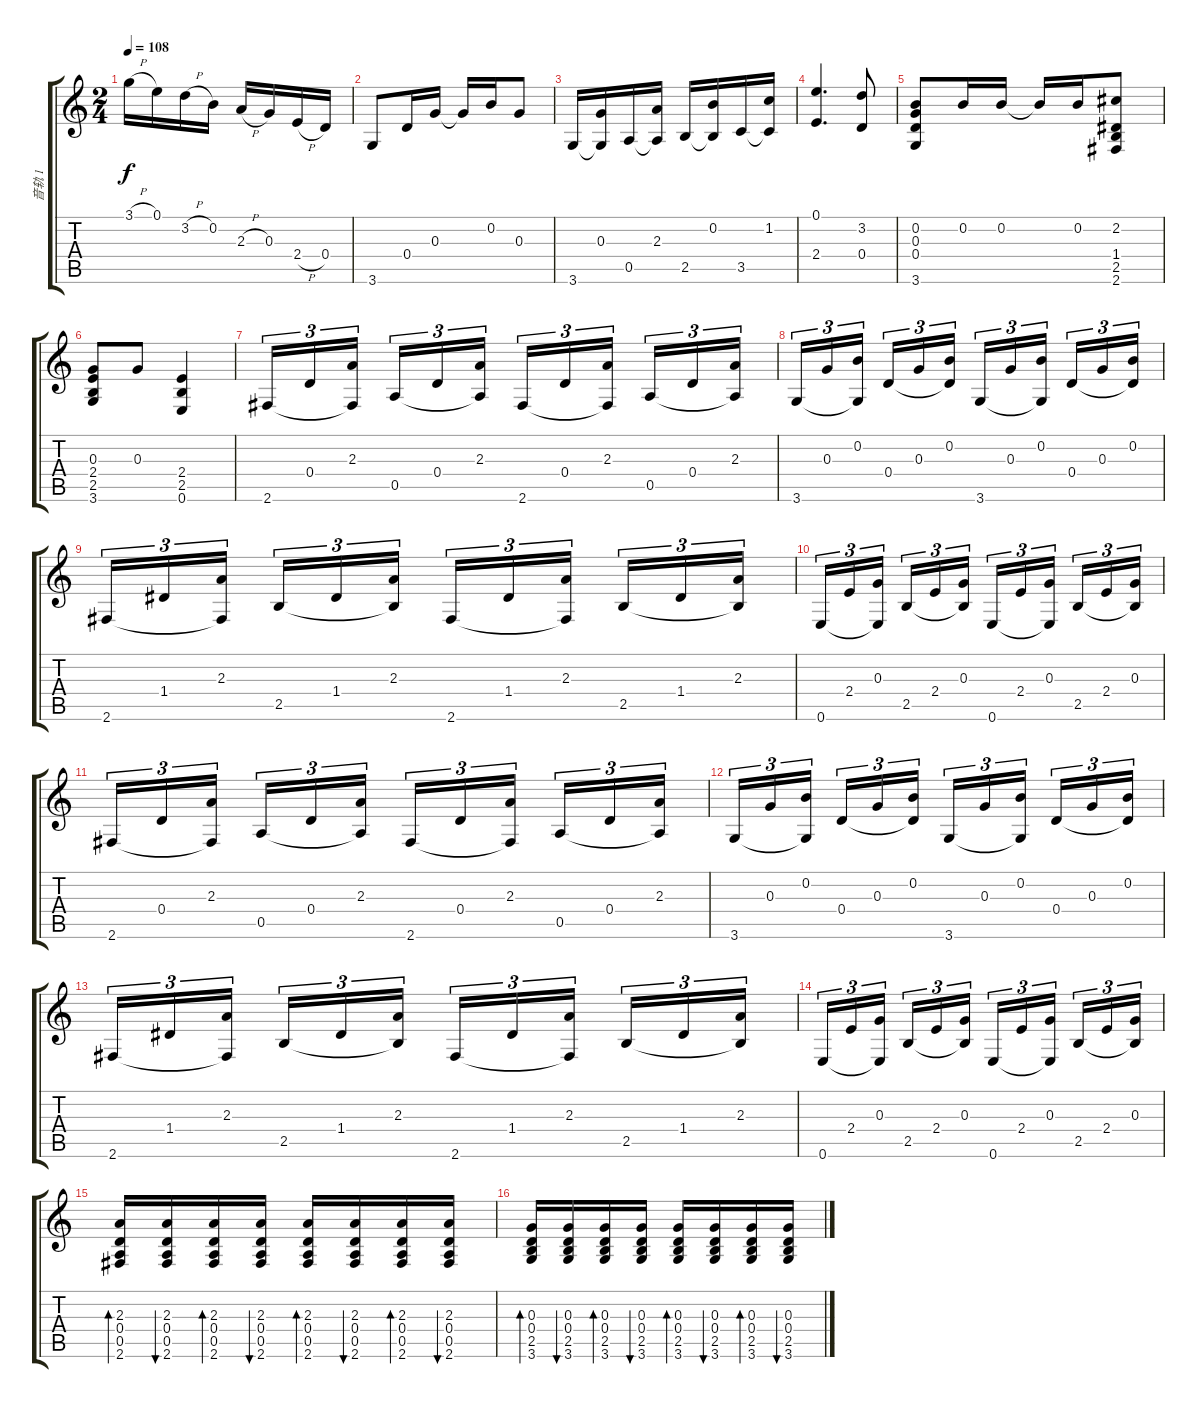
\track ("音轨 1" "音轨 1") {instrument acousticguitarnylon}
\staff {score tabs}
\tuning (E4 B3 G3 D3 A2 E2) {hide}
\ts (2 4)
\tempo 108
\clef g2
\ks c
3.1{h}.16{dy f} 0.1.16 3.2{h}.16 0.2.16 2.3{h}.16 0.3.16 2.4{h}.16 0.4.16 |
3.6.8 0.4.16 0.3.16 0.3{t}.16 0.2.16 0.3.8 |
3.6.16 (0.3 3.6{t}).16 0.5.16 (2.3 0.5{t}).16 2.5.16 (0.2 2.5{t}).16 3.5.16 (1.2 3.5{t}).16 |
(0.1 2.4).4{d} (3.2 0.4).8 |
(0.2 0.3 0.4 3.6).8 0.2.16 0.2.16 0.2{t}.16 0.2.16 (2.2 1.4 2.5 2.6).8 |
(0.3 2.4 2.5 3.6).8 0.3.8 (2.4 2.5 0.6).4 |
2.6.16{tu (3 2)} 0.4.16{tu (3 2)} (2.3 2.6{t}).16{tu (3 2) beam splitsecondary} 0.5.16{tu (3 2)} 0.4.16{tu (3 2)} (2.3 0.5{t}).16{tu (3 2)} 2.6.16{tu (3 2)} 0.4.16{tu (3 2)} (2.3 2.6{t}).16{tu (3 2) beam splitsecondary} 0.5.16{tu (3 2)} 0.4.16{tu (3 2)} (2.3 0.5{t}).16{tu (3 2)} |
3.6.16{tu (3 2)} 0.3.16{tu (3 2)} (0.2 3.6{t}).16{tu (3 2) beam splitsecondary} 0.4.16{tu (3 2)} 0.3.16{tu (3 2)} (0.2 0.4{t}).16{tu (3 2)} 3.6.16{tu (3 2)} 0.3.16{tu (3 2)} (0.2 3.6{t}).16{tu (3 2) beam splitsecondary} 0.4.16{tu (3 2)} 0.3.16{tu (3 2)} (0.2 0.4{t}).16{tu (3 2)} |
2.6.16{tu (3 2)} 1.4.16{tu (3 2)} (2.3 2.6{t}).16{tu (3 2) beam splitsecondary} 2.5.16{tu (3 2)} 1.4.16{tu (3 2)} (2.3 2.5{t}).16{tu (3 2)} 2.6.16{tu (3 2)} 1.4.16{tu (3 2)} (2.3 2.6{t}).16{tu (3 2) beam splitsecondary} 2.5.16{tu (3 2)} 1.4.16{tu (3 2)} (2.3 2.5{t}).16{tu (3 2)} |
0.6.16{tu (3 2)} 2.4.16{tu (3 2)} (0.3 0.6{t}).16{tu (3 2) beam splitsecondary} 2.5.16{tu (3 2)} 2.4.16{tu (3 2)} (0.3 2.5{t}).16{tu (3 2)} 0.6.16{tu (3 2)} 2.4.16{tu (3 2)} (0.3 0.6{t}).16{tu (3 2) beam splitsecondary} 2.5.16{tu (3 2)} 2.4.16{tu (3 2)} (0.3 2.5{t}).16{tu (3 2)} |
2.6.16{tu (3 2)} 0.4.16{tu (3 2)} (2.3 2.6{t}).16{tu (3 2) beam splitsecondary} 0.5.16{tu (3 2)} 0.4.16{tu (3 2)} (2.3 0.5{t}).16{tu (3 2)} 2.6.16{tu (3 2)} 0.4.16{tu (3 2)} (2.3 2.6{t}).16{tu (3 2) beam splitsecondary} 0.5.16{tu (3 2)} 0.4.16{tu (3 2)} (2.3 0.5{t}).16{tu (3 2)} |
3.6.16{tu (3 2)} 0.3.16{tu (3 2)} (0.2 3.6{t}).16{tu (3 2) beam splitsecondary} 0.4.16{tu (3 2)} 0.3.16{tu (3 2)} (0.2 0.4{t}).16{tu (3 2)} 3.6.16{tu (3 2)} 0.3.16{tu (3 2)} (0.2 3.6{t}).16{tu (3 2) beam splitsecondary} 0.4.16{tu (3 2)} 0.3.16{tu (3 2)} (0.2 0.4{t}).16{tu (3 2)} |
2.6.16{tu (3 2)} 1.4.16{tu (3 2)} (2.3 2.6{t}).16{tu (3 2) beam splitsecondary} 2.5.16{tu (3 2)} 1.4.16{tu (3 2)} (2.3 2.5{t}).16{tu (3 2)} 2.6.16{tu (3 2)} 1.4.16{tu (3 2)} (2.3 2.6{t}).16{tu (3 2) beam splitsecondary} 2.5.16{tu (3 2)} 1.4.16{tu (3 2)} (2.3 2.5{t}).16{tu (3 2)} |
0.6.16{tu (3 2)} 2.4.16{tu (3 2)} (0.3 0.6{t}).16{tu (3 2) beam splitsecondary} 2.5.16{tu (3 2)} 2.4.16{tu (3 2)} (0.3 2.5{t}).16{tu (3 2)} 0.6.16{tu (3 2)} 2.4.16{tu (3 2)} (0.3 0.6{t}).16{tu (3 2) beam splitsecondary} 2.5.16{tu (3 2)} 2.4.16{tu (3 2)} (0.3 2.5{t}).16{tu (3 2)} |
(2.3 0.4 0.5 2.6).16{bd 60} (2.3 0.4 0.5 2.6).16{bu 60} (2.3 0.4 0.5 2.6).16{bd 60} (2.3 0.4 0.5 2.6).16{bu 60} (2.3 0.4 0.5 2.6).16{bd 60} (2.3 0.4 0.5 2.6).16{bu 60} (2.3 0.4 0.5 2.6).16{bd 60} (2.3 0.4 0.5 2.6).16{bu 60} |
(0.3 0.4 2.5 3.6).16{bd 60} (0.3 0.4 2.5 3.6).16{bu 60} (0.3 0.4 2.5 3.6).16{bd 60} (0.3 0.4 2.5 3.6).16{bu 60} (0.3 0.4 2.5 3.6).16{bd 60} (0.3 0.4 2.5 3.6).16{bu 60} (0.3 0.4 2.5 3.6).16{bd 60} (0.3 0.4 2.5 3.6).16{bu 60}
